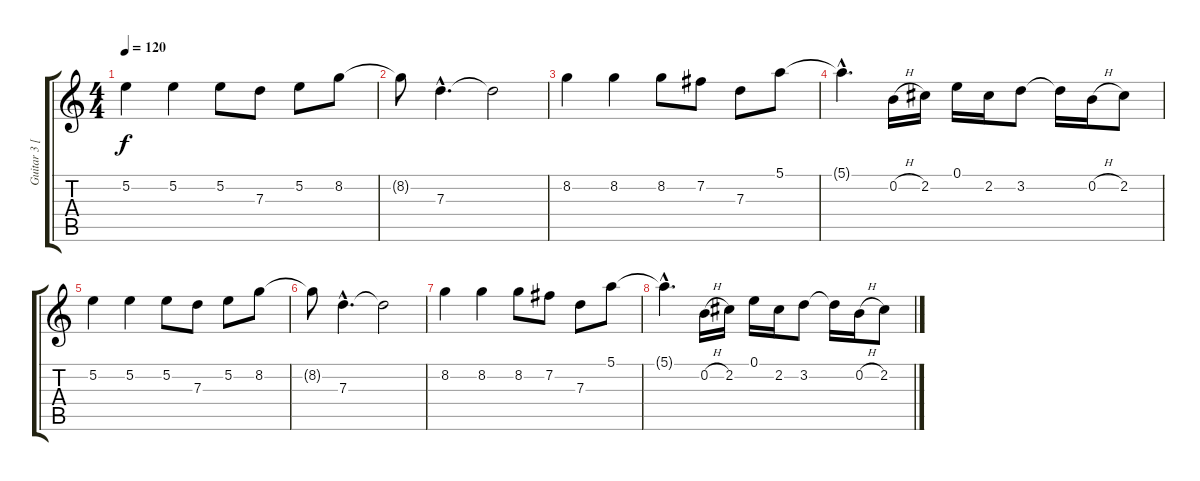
\track ("Guitar 3 [Rythm]" "Guitar 3 [") {instrument acousticguitarnylon}
\staff {score tabs}
\tuning (E4 B3 G3 D3 A2 E2) {hide}
\ts (4 4)
\tempo 120
\clef g2
\ks c
5.2.4{dy f} 5.2.4 5.2.8 7.3.8 5.2.8 8.2.8 |
8.2{t}.8 7.3{hac}.4{d} 7.3{t}.2 |
8.2.4 8.2.4 8.2.8 7.2.8 7.3.8 5.1.8 |
5.1{hac t}.4{d} 0.2{h}.16 2.2.16 0.1.16 2.2.16 3.2.8 3.2{t}.16 0.2{h}.16 2.2.8 |
5.2.4 5.2.4 5.2.8 7.3.8 5.2.8 8.2.8 |
8.2{t}.8 7.3{hac}.4{d} 7.3{t}.2 |
8.2.4 8.2.4 8.2.8 7.2.8 7.3.8 5.1.8 |
5.1{hac t}.4{d} 0.2{h}.16 2.2.16 0.1.16 2.2.16 3.2.8 3.2{t}.16 0.2{h}.16 2.2.8
